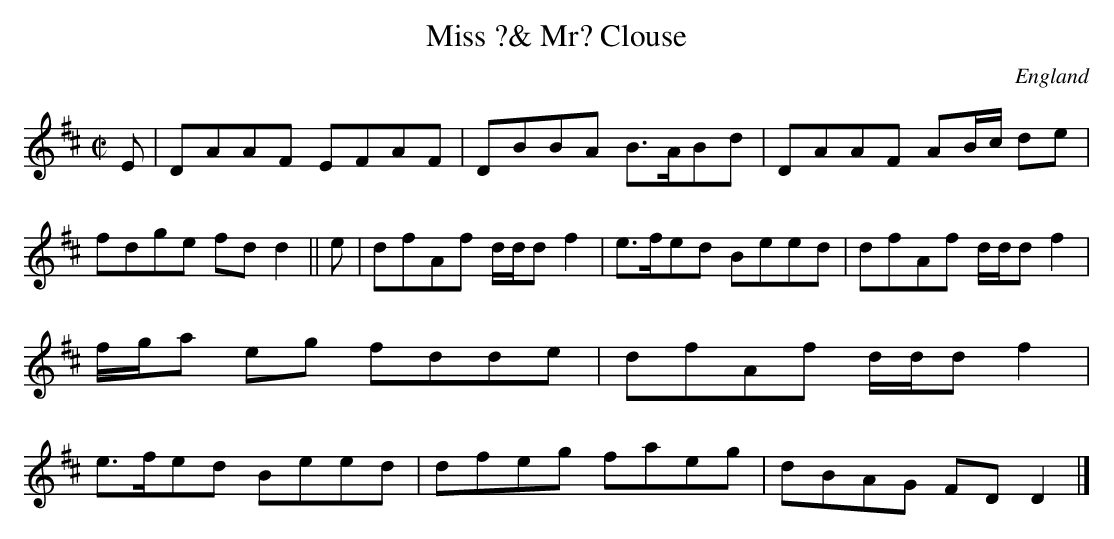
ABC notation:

X:1
T:Miss ?\& Mr? Clouse
O:England
M:C|
K:D
E|DAAF EFAF|DBBA B>ABd|\
DAAF AB/2c/2 de|fdge fdd2||\
e|dfAf d/2d/2d f2|e>fed Beed|\
dfAf d/2d/2d f2|f/2g/2a eg fdde|\
dfAf d/2d/2d f2|e>fed Beed|\
dfeg faeg|dBAG FD D2|]
